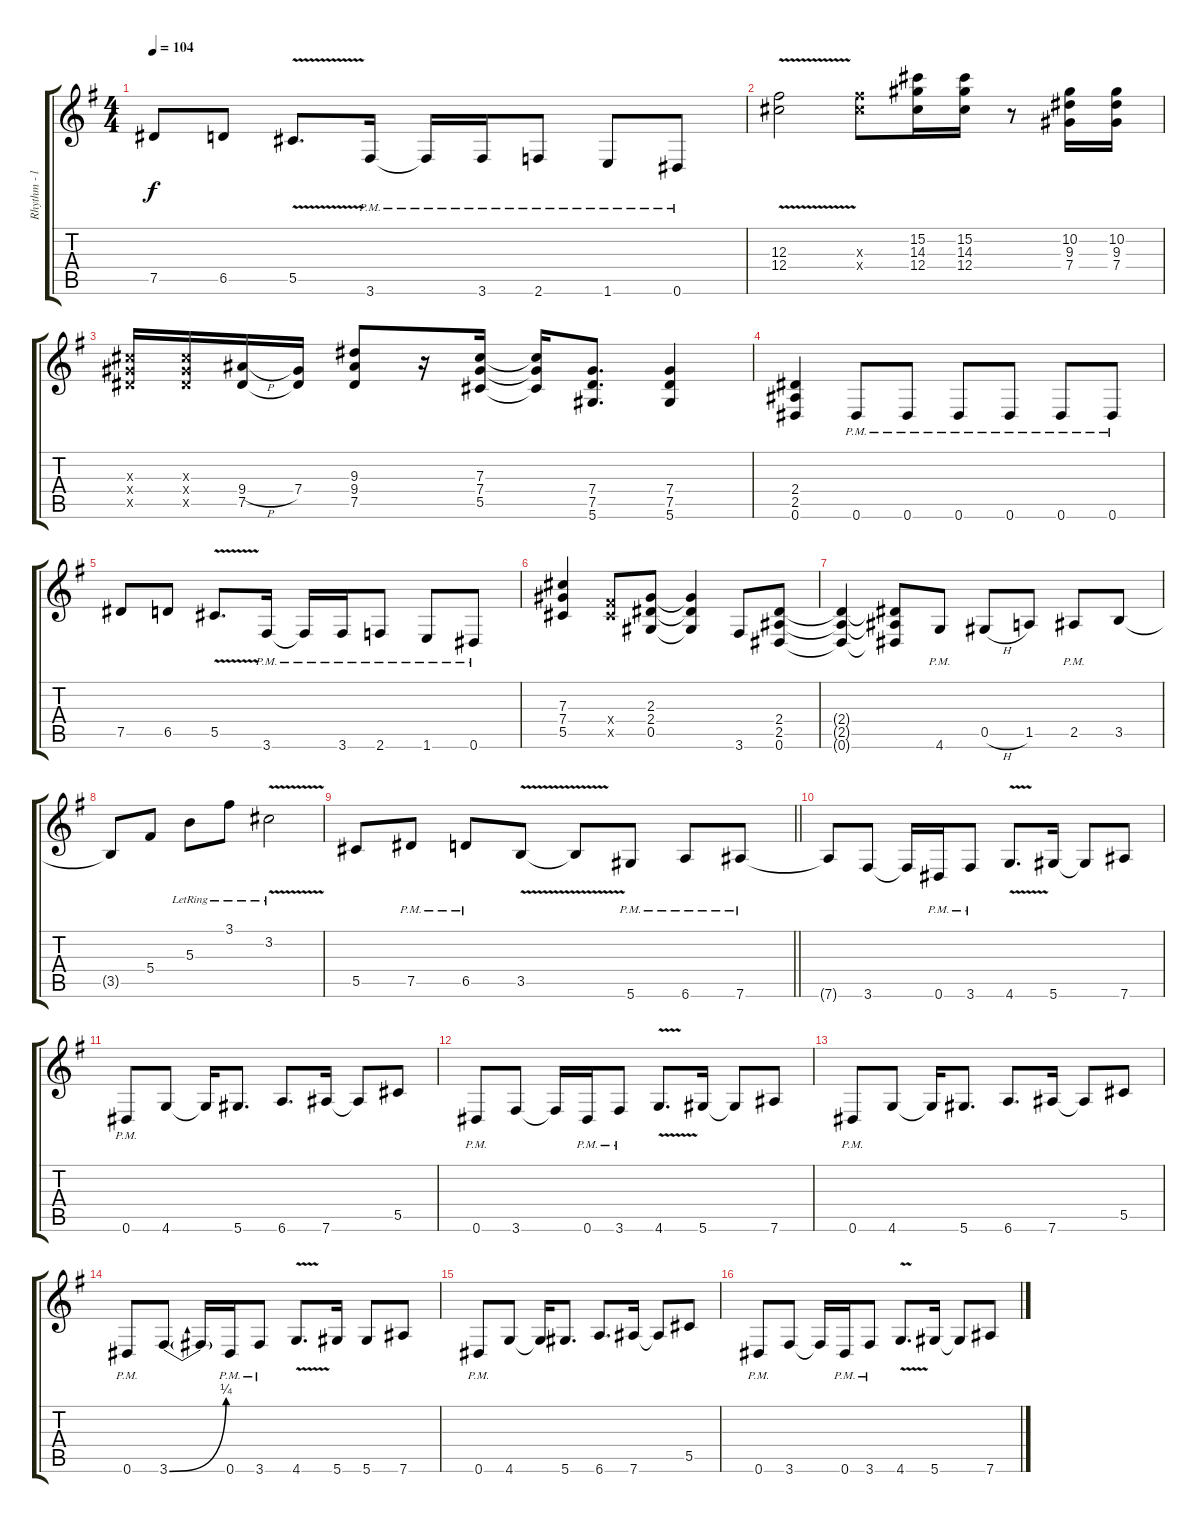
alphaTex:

\track ("Rhythm - left" "Rhythm - l") {instrument distortionguitar}
\staff {score tabs}
\tuning (Eb4 Bb3 Gb3 Db3 Ab2 Eb2) {hide}
\ts (4 4)
\tempo 104
\clef g2
\ks g
7.5.8{dy f} 6.5.8 5.5{v}.8{d} 3.6{pm}.16 3.6{pm t}.16 3.6{pm}.16 2.6{pm}.8 1.6{pm}.8 0.6{pm}.8 |
(12.3{v} 12.4{v}).2 (12.3{x} 12.4{x}).8 (15.2 14.3 12.4).16 (15.2 14.3 12.4).16 r.8 (10.2 9.3 7.4).16 (10.2 9.3 7.4).16 |
(7.3{x} 7.4{x} 7.5{x}).16 (7.3{x} 7.4{x} 7.5{x}).16 (9.4{h} 7.5).16 (7.4 7.5{t}).16 (9.3 9.4 7.5).8 r.16 (7.3 7.4 5.5).16 (7.3{t} 7.4{t} 5.5{t}).16 (7.4 7.5 5.6).8{d} (7.4 7.5 5.6).4 |
(2.4 2.5 0.6).4 0.6{pm}.8 0.6{pm}.8 0.6{pm}.8 0.6{pm}.8 0.6{pm}.8 0.6{pm}.8 |
7.5.8 6.5.8 5.5{v}.8{d} 3.6{pm}.16 3.6{pm t}.16 3.6{pm}.16 2.6{pm}.8 1.6{pm}.8 0.6{pm}.8 |
(7.3 7.4 5.5).4 (5.4{x} 5.5{x}).8 (2.3 2.4 0.5).8 (2.3{t} 2.4{t} 0.5{t}).4 3.6.8 (2.4 2.5 0.6).8 |
(2.4{t} 2.5{t} 0.6{t}).4 (2.4{t} 2.5{t} 0.6{t}).8 4.6{pm}.8 0.5{h}.8 1.5.8 2.5{pm}.8 3.5.8 |
3.5{t}.8 5.4.8 5.3{lr}.8 3.1{lr}.8 3.2{v lr}.2 |
\barLineRight lightlight
5.5.8 7.5{pm}.8 6.5{pm}.8 3.5{v}.8 3.5{t}.8 5.6{pm}.8 6.6{pm}.8 7.6{pm}.8 |
7.6{t}.8 3.6.8 3.6{t}.16 0.6{pm}.16 3.6{pm}.8 4.6{v}.8{d} 5.6.16 5.6{t}.8 7.6.8 |
0.6{pm}.8 4.6.8 4.6{t}.16 5.6.8{d} 6.6.8{d} 7.6.16 7.6{t}.8 5.5.8 |
0.6{pm}.8 3.6.8 3.6{t}.16 0.6{pm}.16 3.6{pm}.8 4.6{v}.8{d} 5.6.16 5.6{t}.8 7.6.8 |
0.6{pm}.8 4.6.8 4.6{t}.16 5.6.8{d} 6.6.8{d} 7.6.16 7.6{t}.8 5.5.8 |
0.6{pm}.8 3.6{be (bend 0 0 60 1)}.8 3.6{t}.16 0.6{pm}.16 3.6{pm}.8 4.6{v}.8{d} 5.6.16 5.6.8 7.6.8 |
0.6{pm}.8 4.6.8 4.6{t}.16 5.6.8{d} 6.6.8{d} 7.6.16 7.6{t}.8 5.5.8 |
0.6{pm}.8 3.6.8 3.6{t}.16 0.6{pm}.16 3.6{pm}.8 4.6{v}.8{d} 5.6.16 5.6{t}.8 7.6.8
